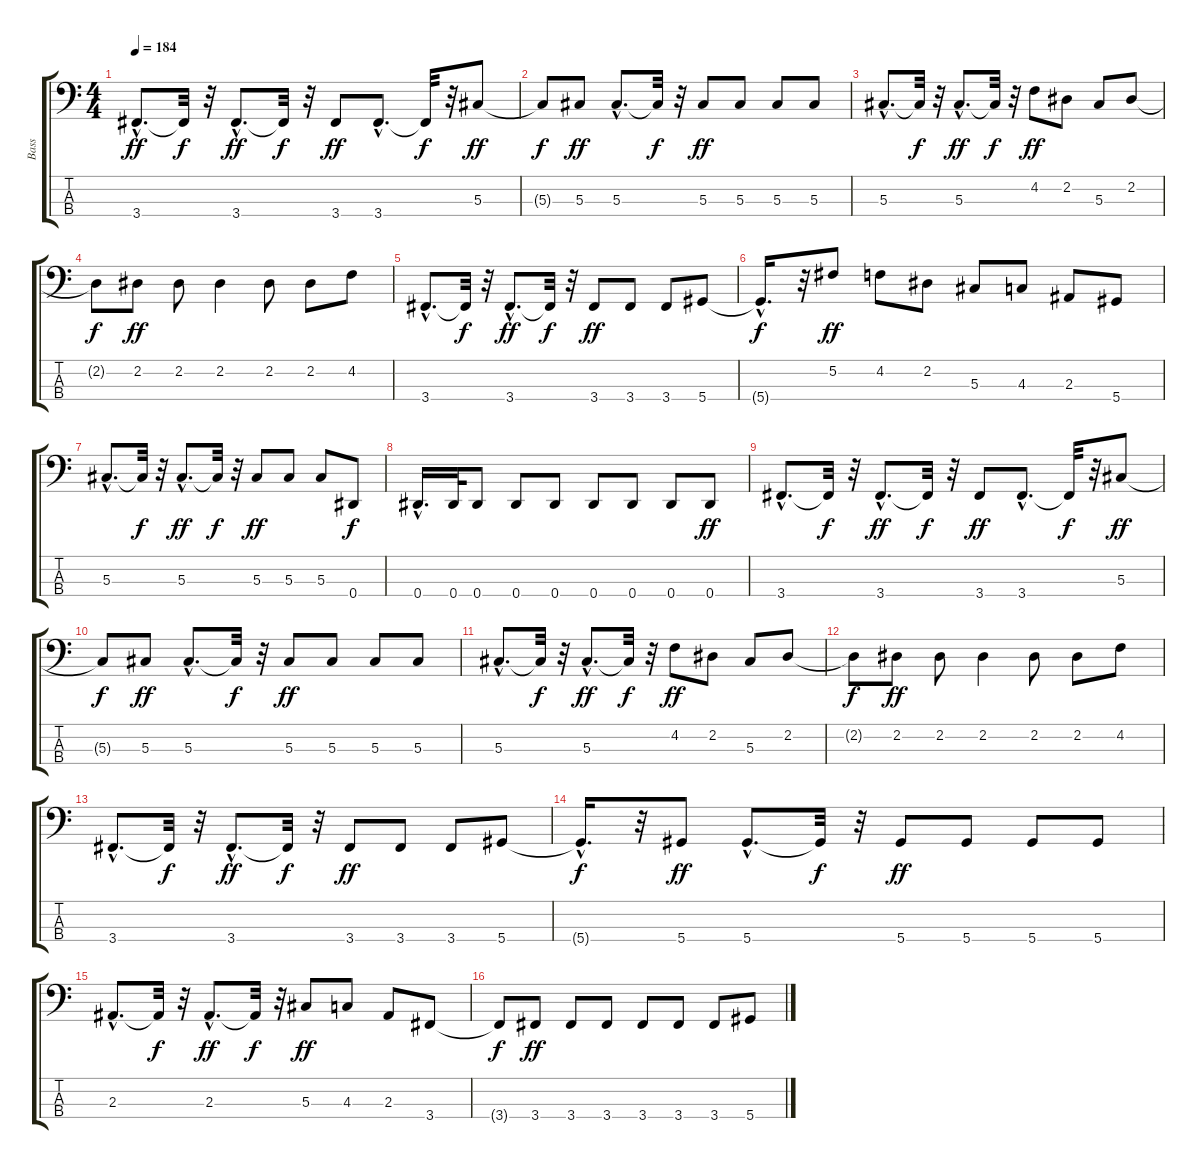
\track ("Bass" "Bass") {instrument electricbassfinger}
\staff {score tabs}
\tuning (Gb2 Db2 Ab1 Eb1) {hide}
\ts (4 4)
\tempo 184
\clef f4
\ks c
3.4{hac}.8{d dy ff} 3.4{t}.32{dy f} r.32 3.4{hac}.8{d dy ff} 3.4{t}.32{dy f} r.32 3.4.8{dy ff} 3.4{hac}.8{d} 3.4{t}.32{dy f} r.32 5.3.8{dy ff} |
5.3{t}.8{dy f} 5.3.8{dy ff} 5.3{hac}.8{d} 5.3{t}.32{dy f} r.32 5.3.8{dy ff} 5.3.8 5.3.8 5.3.8 |
5.3{hac}.8{d} 5.3{t}.32{dy f} r.32 5.3{hac}.8{d dy ff} 5.3{t}.32{dy f} r.32 4.2.8{dy ff} 2.2.8 5.3.8 2.2.8 |
2.2{t}.8{dy f} 2.2.8{dy ff} 2.2.8 2.2.4 2.2.8 2.2.8 4.2.8 |
3.4{hac}.8{d} 3.4{t}.32{dy f} r.32 3.4{hac}.8{d dy ff} 3.4{t}.32{dy f} r.32 3.4.8{dy ff} 3.4.8 3.4.8 5.4.8 |
5.4{hac t}.16{d dy f} r.32 5.2.8{dy ff} 4.2.8 2.2.8 5.3.8 4.3.8 2.3.8 5.4.8 |
5.3{hac}.8{d} 5.3{t}.32{dy f} r.32 5.3{hac}.8{d dy ff} 5.3{t}.32{dy f} r.32 5.3.8{dy ff} 5.3.8 5.3.8 0.4.8{dy f} |
0.4{hac}.16{d} 0.4.32 0.4.8 0.4.8 0.4.8 0.4.8 0.4.8 0.4.8 0.4.8{dy ff} |
3.4{hac}.8{d} 3.4{t}.32{dy f} r.32 3.4{hac}.8{d dy ff} 3.4{t}.32{dy f} r.32 3.4.8{dy ff} 3.4{hac}.8{d} 3.4{t}.32{dy f} r.32 5.3.8{dy ff} |
5.3{t}.8{dy f} 5.3.8{dy ff} 5.3{hac}.8{d} 5.3{t}.32{dy f} r.32 5.3.8{dy ff} 5.3.8 5.3.8 5.3.8 |
5.3{hac}.8{d} 5.3{t}.32{dy f} r.32 5.3{hac}.8{d dy ff} 5.3{t}.32{dy f} r.32 4.2.8{dy ff} 2.2.8 5.3.8 2.2.8 |
2.2{t}.8{dy f} 2.2.8{dy ff} 2.2.8 2.2.4 2.2.8 2.2.8 4.2.8 |
3.4{hac}.8{d} 3.4{t}.32{dy f} r.32 3.4{hac}.8{d dy ff} 3.4{t}.32{dy f} r.32 3.4.8{dy ff} 3.4.8 3.4.8 5.4.8 |
5.4{hac t}.16{d dy f} r.32 5.4.8{dy ff} 5.4{hac}.8{d} 5.4{t}.32{dy f} r.32 5.4.8{dy ff} 5.4.8 5.4.8 5.4.8 |
2.3{hac}.8{d} 2.3{t}.32{dy f} r.32 2.3{hac}.8{d dy ff} 2.3{t}.32{dy f} r.32 5.3.8{dy ff} 4.3.8 2.3.8 3.4.8 |
3.4{t}.8{dy f} 3.4.8{dy ff} 3.4.8 3.4.8 3.4.8 3.4.8 3.4.8 5.4.8
